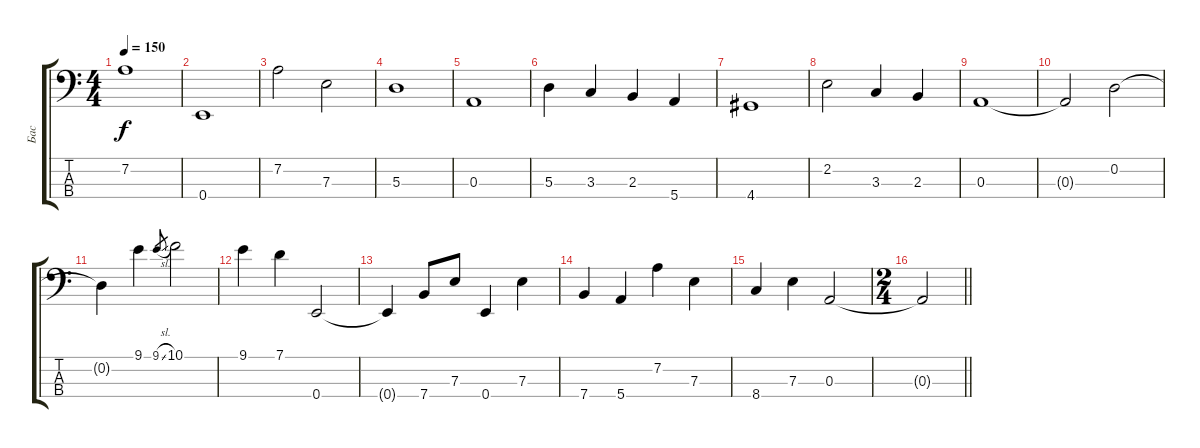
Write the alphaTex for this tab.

\track ("Бас" "Бас") {instrument electricbasspick}
\staff {score tabs}
\tuning (G2 D2 A1 E1) {hide}
\ts (4 4)
\tempo 150
\clef f4
\ks c
7.2.1{dy f} |
0.4.1 |
7.2.2 7.3.2 |
5.3.1 |
0.3.1 |
5.3.4 3.3.4 2.3.4 5.4.4 |
4.4.1 |
2.2.2 3.3.4 2.3.4 |
0.3.1 |
0.3{t}.2 0.2.2 |
0.2{t}.4 9.1.4 9.1{sl}.8{gr} 10.1.2 |
9.1.4 7.1.4 0.4.2 |
0.4{t}.4 7.4.8 7.3.8 0.4.4 7.3.4 |
7.4.4 5.4.4 7.2.4 7.3.4 |
8.4.4 7.3.4 0.3.2 |
\ts (2 4)
\barLineRight lightlight
0.3{t}.2
